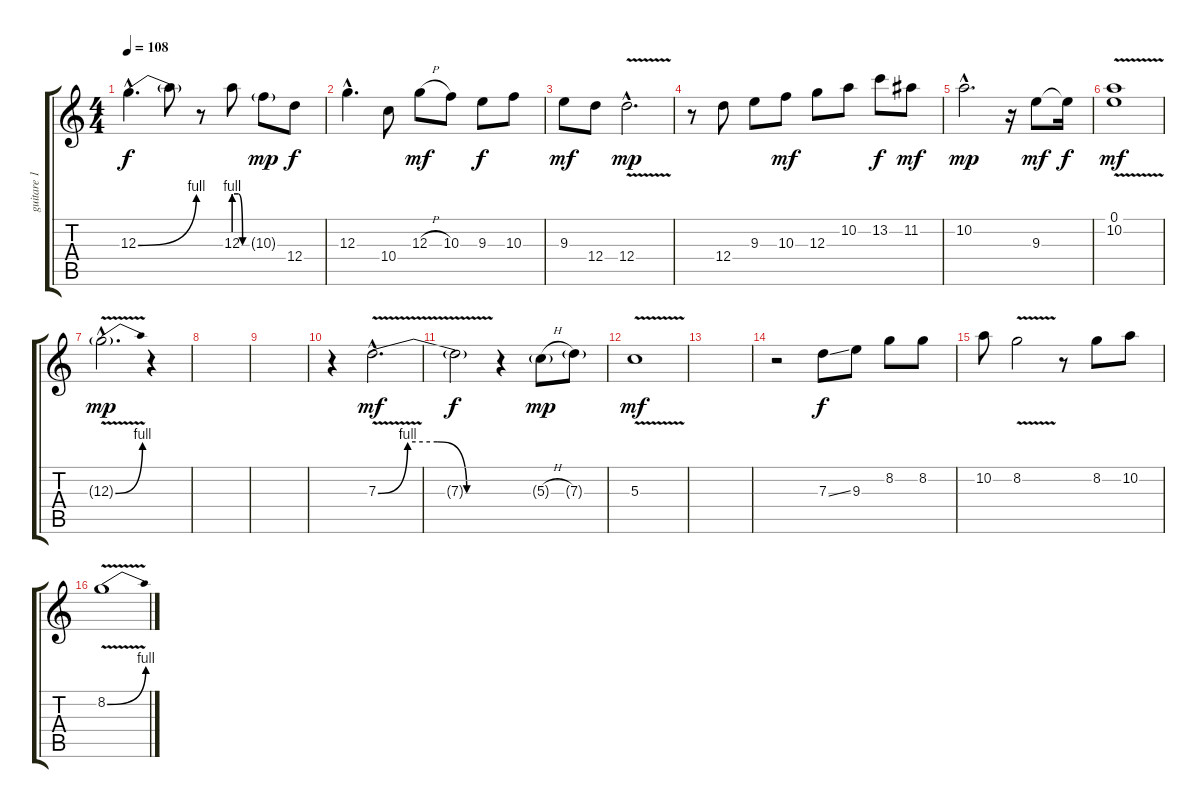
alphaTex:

\track ("guitare 1" "guitare 1") {instrument electricguitarjazz}
\staff {score tabs}
\tuning (E4 B3 G3 D3 A2 E2) {hide}
\ts (4 4)
\tempo 108
\clef g2
\ks c
12.3{be (bend 0 0 60 4) hac}.4{d dy f} 12.3{t}.8 r.8 12.3{be (custom 0 4 20 4 40 0 60 0)}.8 10.3{g}.8{dy mp} 12.4.8{dy f} |
12.3{hac}.4{d} 10.4.8 12.3{h}.8{dy mf} 10.3.8 9.3.8{dy f} 10.3.8 |
9.3.8{dy mf} 12.4.8 12.4{v hac}.2{d dy mp} |
r.8 12.4.8 9.3.8 10.3.8{dy mf} 12.3.8 10.2.8 13.2.8{dy f} 11.2.8{dy mf} |
10.2{hac}.2{d dy mp} r.16 9.3.8{dy mf} 9.3{t}.16{dy f} |
(0.1{v} 10.2{v}).1{dy mf} |
12.3{be (bend 0 0 60 4) v g hac}.2{d dy mp} r.4 |
|
|
r.4 7.3{be (custom 0 0 15 4 30 4 45 0 60 0) v hac}.2{d dy mf} |
7.3{t}.2{dy f} r.4 5.3{h g}.8{dy mp} 7.3{g}.8 |
5.3{v}.1{dy mf} |
|
r.2 7.3{ss}.8{dy f} 9.3.8 8.2.8 8.2.8 |
10.2.8 8.2{v}.2 r.8 8.2.8 10.2.8 |
8.2{be (bend 0 0 60 4) v}.1
